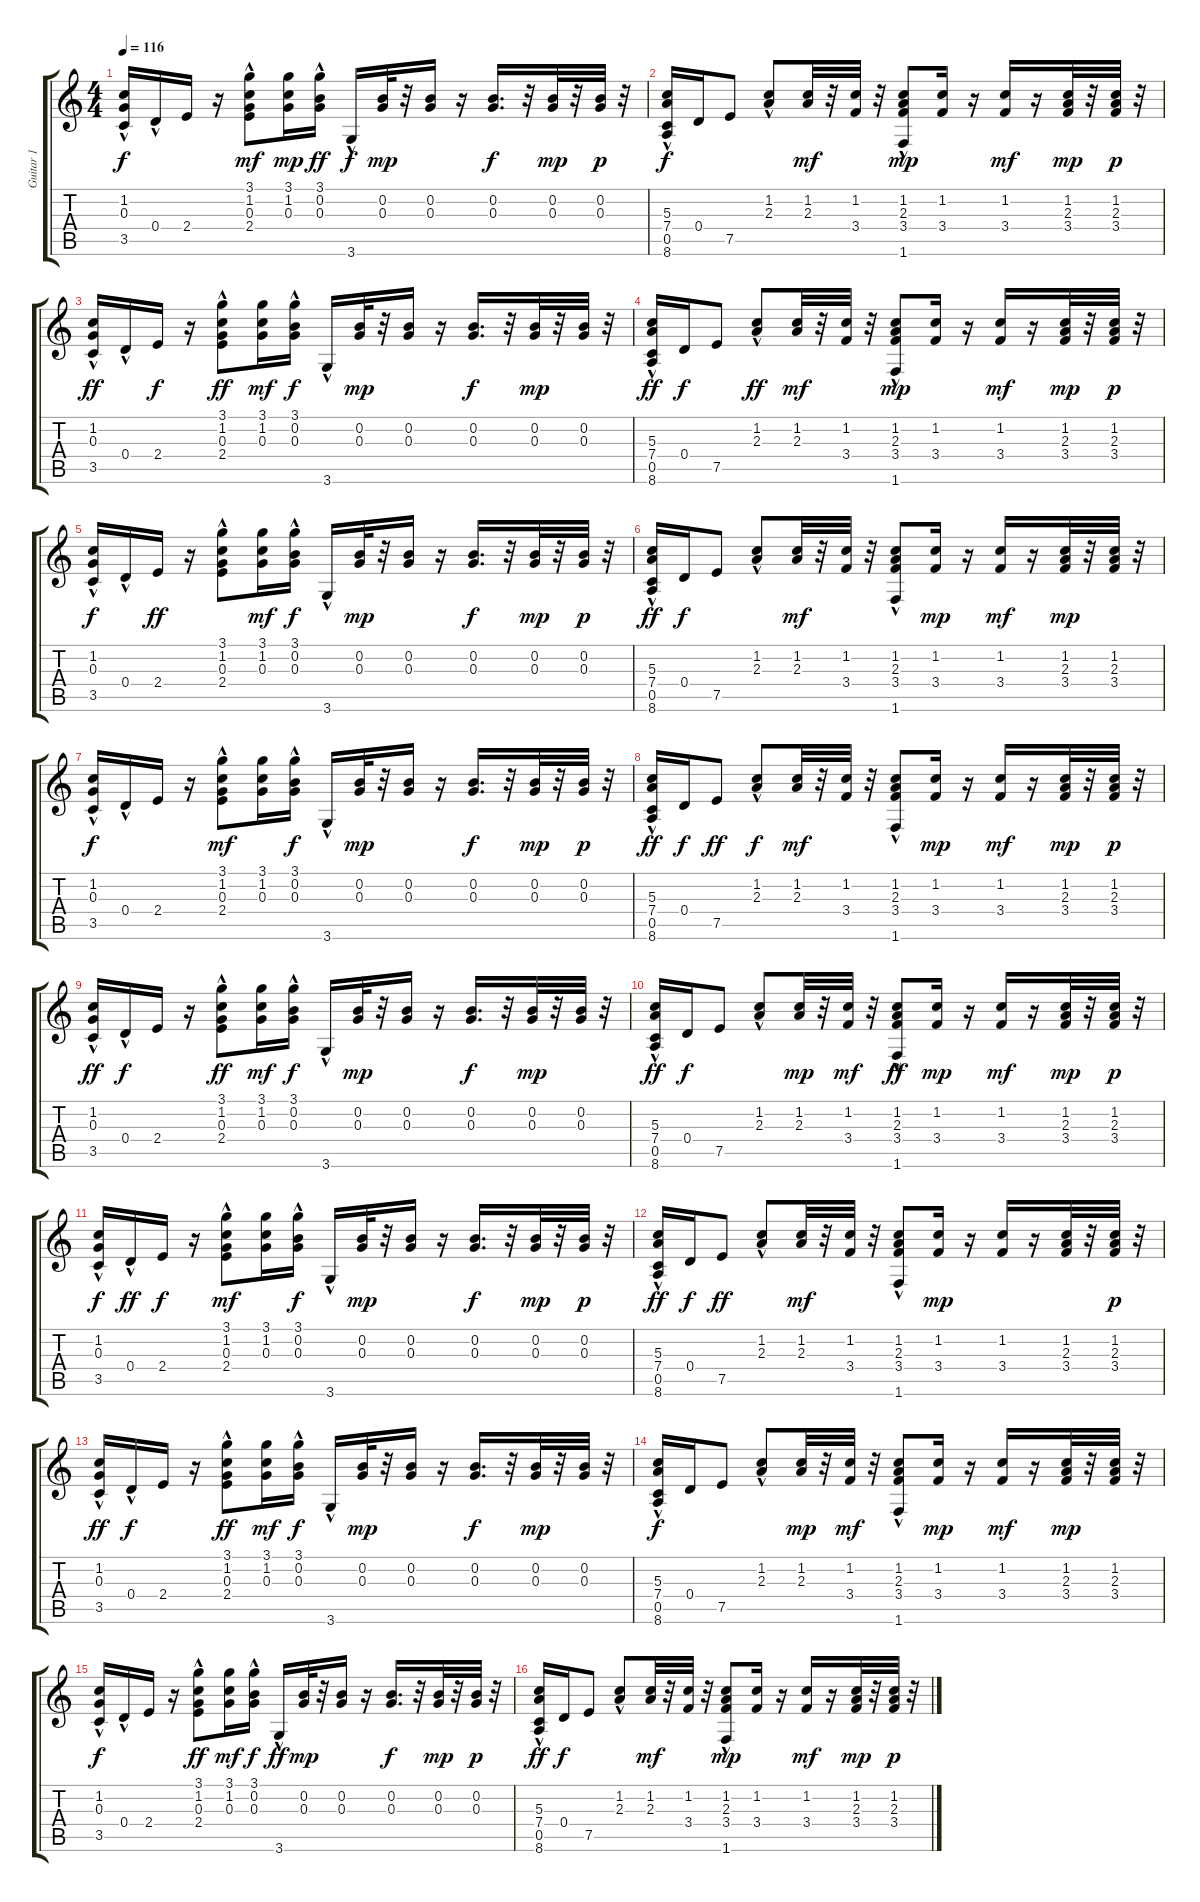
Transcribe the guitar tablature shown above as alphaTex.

\track ("Guitar 1" "Guitar 1") {instrument acousticguitarsteel}
\staff {score tabs}
\tuning (E4 B3 G3 D3 A2 E2) {hide}
\ts (4 4)
\tempo 116
\clef g2
\ks c
(1.2{hac} 0.3 3.5).16{dy f} 0.4{hac}.16 2.4.16 r.16 (3.1{hac} 1.2 0.3{hac} 2.4{hac}).8{dy mf} (3.1 1.2 0.3).16{dy mp} (3.1{hac} 0.2 0.3).16{dy ff} 3.6{hac}.16{dy f} (0.2 0.3).32{dy mp} r.32 (0.2 0.3).16 r.16 (0.2 0.3).16{d dy f} r.32 (0.2 0.3).32{dy mp} r.32 (0.2 0.3).32{dy p} r.32 |
(5.3{hac} 7.4{hac} 0.5{hac} 8.6).16{dy f} 0.4.16 7.5.8 (1.2 2.3{hac}).8 (1.2 2.3).32{dy mf} r.32 (1.2 3.4).32 r.32 (1.2 2.3{hac} 3.4 1.6{hac}).8{dy mp} (1.2 3.4).16 r.16 (1.2 3.4).16{dy mf} r.16 (1.2 2.3 3.4).32{dy mp} r.32 (1.2 2.3 3.4).32{dy p} r.32 |
(1.2{hac} 0.3 3.5).16{dy ff} 0.4{hac}.16 2.4.16{dy f} r.16 (3.1{hac} 1.2 0.3{hac} 2.4{hac}).8{dy ff} (3.1 1.2 0.3).16{dy mf} (3.1{hac} 0.2 0.3).16{dy f} 3.6{hac}.16 (0.2 0.3).32{dy mp} r.32 (0.2 0.3).16 r.16 (0.2 0.3).16{d dy f} r.32 (0.2 0.3).32{dy mp} r.32 (0.2 0.3).32 r.32 |
(5.3{hac} 7.4{hac} 0.5{hac} 8.6).16{dy ff} 0.4.16{dy f} 7.5.8 (1.2 2.3{hac}).8{dy ff} (1.2 2.3).32{dy mf} r.32 (1.2 3.4).32 r.32 (1.2 2.3{hac} 3.4 1.6{hac}).8{dy mp} (1.2 3.4).16 r.16 (1.2 3.4).16{dy mf} r.16 (1.2 2.3 3.4).32{dy mp} r.32 (1.2 2.3 3.4).32{dy p} r.32 |
(1.2{hac} 0.3 3.5).16{dy f} 0.4{hac}.16 2.4.16{dy ff} r.16 (3.1{hac} 1.2 0.3{hac} 2.4{hac}).8 (3.1 1.2 0.3).16{dy mf} (3.1{hac} 0.2 0.3).16{dy f} 3.6{hac}.16 (0.2 0.3).32{dy mp} r.32 (0.2 0.3).16 r.16 (0.2 0.3).16{d dy f} r.32 (0.2 0.3).32{dy mp} r.32 (0.2 0.3).32{dy p} r.32 |
(5.3{hac} 7.4{hac} 0.5{hac} 8.6).16{dy ff} 0.4.16{dy f} 7.5.8 (1.2 2.3{hac}).8 (1.2 2.3).32{dy mf} r.32 (1.2 3.4).32 r.32 (1.2 2.3{hac} 3.4 1.6{hac}).8 (1.2 3.4).16{dy mp} r.16 (1.2 3.4).16{dy mf} r.16 (1.2 2.3 3.4).32{dy mp} r.32 (1.2 2.3 3.4).32 r.32 |
(1.2{hac} 0.3 3.5).16{dy f} 0.4{hac}.16 2.4.16 r.16 (3.1{hac} 1.2 0.3{hac} 2.4{hac}).8{dy mf} (3.1 1.2 0.3).16 (3.1{hac} 0.2 0.3).16{dy f} 3.6{hac}.16 (0.2 0.3).32{dy mp} r.32 (0.2 0.3).16 r.16 (0.2 0.3).16{d dy f} r.32 (0.2 0.3).32{dy mp} r.32 (0.2 0.3).32{dy p} r.32 |
(5.3{hac} 7.4{hac} 0.5{hac} 8.6).16{dy ff} 0.4.16{dy f} 7.5.8{dy ff} (1.2 2.3{hac}).8{dy f} (1.2 2.3).32{dy mf} r.32 (1.2 3.4).32 r.32 (1.2 2.3{hac} 3.4 1.6{hac}).8 (1.2 3.4).16{dy mp} r.16 (1.2 3.4).16{dy mf} r.16 (1.2 2.3 3.4).32{dy mp} r.32 (1.2 2.3 3.4).32{dy p} r.32 |
(1.2{hac} 0.3 3.5).16{dy ff} 0.4{hac}.16{dy f} 2.4.16 r.16 (3.1{hac} 1.2 0.3{hac} 2.4{hac}).8{dy ff} (3.1 1.2 0.3).16{dy mf} (3.1{hac} 0.2 0.3).16{dy f} 3.6{hac}.16 (0.2 0.3).32{dy mp} r.32 (0.2 0.3).16 r.16 (0.2 0.3).16{d dy f} r.32 (0.2 0.3).32{dy mp} r.32 (0.2 0.3).32 r.32 |
(5.3{hac} 7.4{hac} 0.5{hac} 8.6).16{dy ff} 0.4.16{dy f} 7.5.8 (1.2 2.3{hac}).8 (1.2 2.3).32{dy mp} r.32 (1.2 3.4).32{dy mf} r.32 (1.2 2.3{hac} 3.4 1.6{hac}).8{dy ff} (1.2 3.4).16{dy mp} r.16 (1.2 3.4).16{dy mf} r.16 (1.2 2.3 3.4).32{dy mp} r.32 (1.2 2.3 3.4).32{dy p} r.32 |
(1.2{hac} 0.3 3.5).16{dy f} 0.4{hac}.16{dy ff} 2.4.16{dy f} r.16 (3.1{hac} 1.2 0.3{hac} 2.4{hac}).8{dy mf} (3.1 1.2 0.3).16 (3.1{hac} 0.2 0.3).16{dy f} 3.6{hac}.16 (0.2 0.3).32{dy mp} r.32 (0.2 0.3).16 r.16 (0.2 0.3).16{d dy f} r.32 (0.2 0.3).32{dy mp} r.32 (0.2 0.3).32{dy p} r.32 |
(5.3{hac} 7.4{hac} 0.5{hac} 8.6).16{dy ff} 0.4.16{dy f} 7.5.8{dy ff} (1.2 2.3{hac}).8 (1.2 2.3).32{dy mf} r.32 (1.2 3.4).32 r.32 (1.2 2.3{hac} 3.4 1.6{hac}).8 (1.2 3.4).16{dy mp} r.16 (1.2 3.4).16 r.16 (1.2 2.3 3.4).32 r.32 (1.2 2.3 3.4).32{dy p} r.32 |
(1.2{hac} 0.3 3.5).16{dy ff} 0.4{hac}.16{dy f} 2.4.16 r.16 (3.1{hac} 1.2 0.3{hac} 2.4{hac}).8{dy ff} (3.1 1.2 0.3).16{dy mf} (3.1{hac} 0.2 0.3).16{dy f} 3.6{hac}.16 (0.2 0.3).32{dy mp} r.32 (0.2 0.3).16 r.16 (0.2 0.3).16{d dy f} r.32 (0.2 0.3).32{dy mp} r.32 (0.2 0.3).32 r.32 |
(5.3{hac} 7.4{hac} 0.5{hac} 8.6).16{dy f} 0.4.16 7.5.8 (1.2 2.3{hac}).8 (1.2 2.3).32{dy mp} r.32 (1.2 3.4).32{dy mf} r.32 (1.2 2.3{hac} 3.4 1.6{hac}).8 (1.2 3.4).16{dy mp} r.16 (1.2 3.4).16{dy mf} r.16 (1.2 2.3 3.4).32{dy mp} r.32 (1.2 2.3 3.4).32 r.32 |
(1.2{hac} 0.3 3.5).16{dy f} 0.4{hac}.16 2.4.16 r.16 (3.1{hac} 1.2 0.3{hac} 2.4{hac}).8{dy ff} (3.1 1.2 0.3).16{dy mf} (3.1{hac} 0.2 0.3).16{dy f} 3.6{hac}.16{dy ff} (0.2 0.3).32{dy mp} r.32 (0.2 0.3).16 r.16 (0.2 0.3).16{d dy f} r.32 (0.2 0.3).32{dy mp} r.32 (0.2 0.3).32{dy p} r.32 |
(5.3{hac} 7.4{hac} 0.5{hac} 8.6).16{dy ff} 0.4.16{dy f} 7.5.8 (1.2 2.3{hac}).8 (1.2 2.3).32{dy mf} r.32 (1.2 3.4).32 r.32 (1.2 2.3{hac} 3.4 1.6{hac}).8{dy mp} (1.2 3.4).16 r.16 (1.2 3.4).16{dy mf} r.16 (1.2 2.3 3.4).32{dy mp} r.32 (1.2 2.3 3.4).32{dy p} r.32
